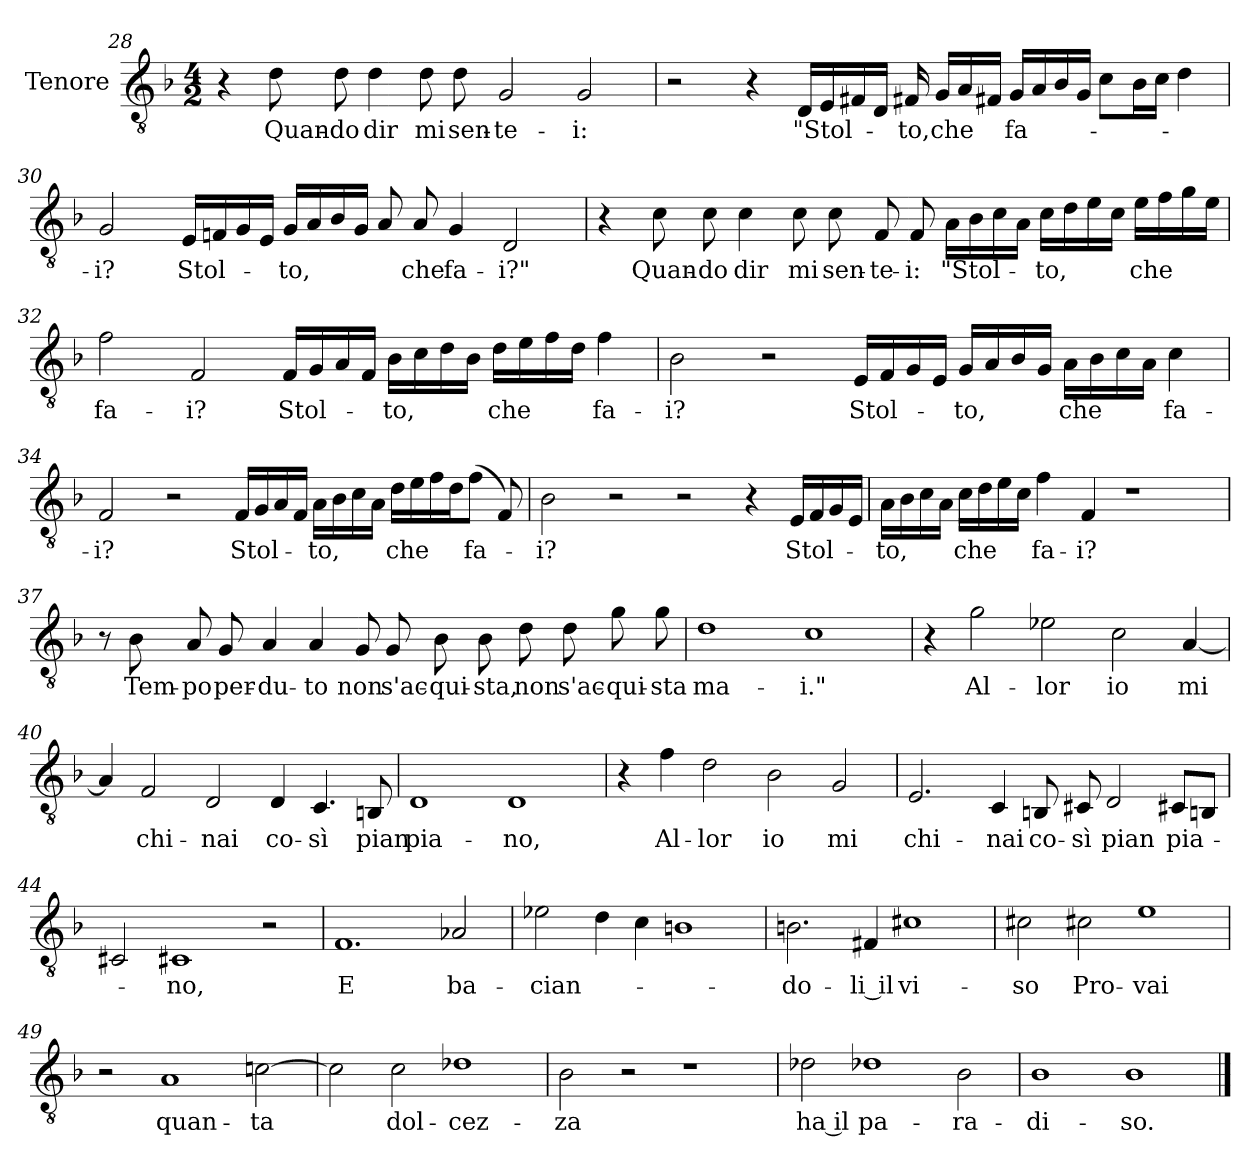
**kern	**text
*part1	*part1
*staff1	*staff1
*I"Tenore	*
*I'T	*
*clefGv2	*
*k[b-]	*
*F:	*
*M4/2	*
=28	=28
4r	.
8d	Quan-
8d	-do
4d	dir
8d	mi
8d	sen-
2G	-te-
2G	-i:
=29	=29
2r	.
4r	.
16DLL	"Stol-
16E	.
16F#X	.
16DJJ	.
16F#X	-to,
16GLL	che
16A	.
16F#XJJ	.
16GLL	fa-
16A	.
16B-	.
16GJJ	.
8cL	.
16B-L	.
16cJJ	.
4d	.
=30	=30
2G	-i?
16ELL	Stol-
16Fn	.
16G	.
16EJJ	.
16GLL	-to,
16A	.
16B-	.
16GJJ	.
8A	.
8A	che
4G	fa-
2D	-i?"
=31	=31
4r	.
8c	Quan-
8c	-do
4c	dir
8c	mi
8c	sen-
8F	-te-
8F	-i:
16ALL	"Stol-
16B-	.
16c	.
16AJJ	.
16cLL	-to,
16d	.
16e	.
16cJJ	.
16eLL	che
16f	.
16g	.
16eJJ	.
=32	=32
2f	fa-
2F	-i?
16FLL	Stol-
16G	.
16A	.
16FJJ	.
16B-LL	-to,
16c	.
16d	.
16B-JJ	.
16dLL	che
16e	.
16f	.
16dJJ	.
4f	fa-
=33	=33
2B-	-i?
2r	.
16ELL	Stol-
16F	.
16G	.
16EJJ	.
16GLL	-to,
16A	.
16B-	.
16GJJ	.
16ALL	che
16B-	.
16c	.
16AJJ	.
4c	fa-
=34	=34
2F	-i?
2r	.
16FLL	Stol-
16G	.
16A	.
16FJJ	.
16ALL	-to,
16B-	.
16c	.
16AJJ	.
16dLL	che
16e	.
16f	.
16dJ	.
(>8fJ	fa-
8F)	.
=35	=35
2B-	-i?
2r	.
2r	.
4r	.
16ELL	Stol-
16F	.
16G	.
16EJJ	.
=36	=36
16ALL	-to,
16B-	.
16c	.
16AJJ	.
16cLL	che
16d	.
16e	.
16cJJ	.
4f	fa-
4F	-i?
1r	.
=37	=37
8r	.
8B-	Tem-
8A	-po
8G	per-
4A	-du-
4A	-to
8G	non
8G	s'ac-
8B-	-qui-
8B-	-sta,
8d	non
8d	s'ac-
8g	-qui-
8g	-sta
=38	=38
1d	ma-
1c	-i."
=39	=39
4r	.
2g	Al-
2e-X	-lor
2c	io
[4A	mi
=40	=40
4A]	.
2F	chi-
2D	-nai
4D	co-
4.C	-sì
8BBn	pian
=41	=41
1D	pia-
1D	-no,
=42	=42
4r	.
4f	Al-
2d	-lor
2B-	io
2G	mi
=43	=43
2.E	chi-
4C	-nai
8BBn	co-
8C#X	-sì
2D	pian
8C#XL	pia-
8BBnJ	.
=44	=44
2C#X	.
1C#X	-no,
2r	.
=45	=45
1.F	E
2A-X	ba-
=46	=46
2e-X	-cian-
4d	.
4c	.
1Bn	.
=47	=47
2.Bn	-do-
4F#X	-li il
1c#X	vi-
=48	=48
2c#X	-so
2c#X	Pro-
1e	-vai
=49	=49
2r	.
1A	quan-
[2cn	-ta
=50	=50
2c]	.
2c	dol-
1d-X	-cez-
=51	=51
2B-	-za
2r	.
1r	.
=52	=52
2d-X	ha il
1d-X	pa-
2B-	-ra-
=53	=53
1B-	-di-
1B-	-so.
==	==
*-	*-
